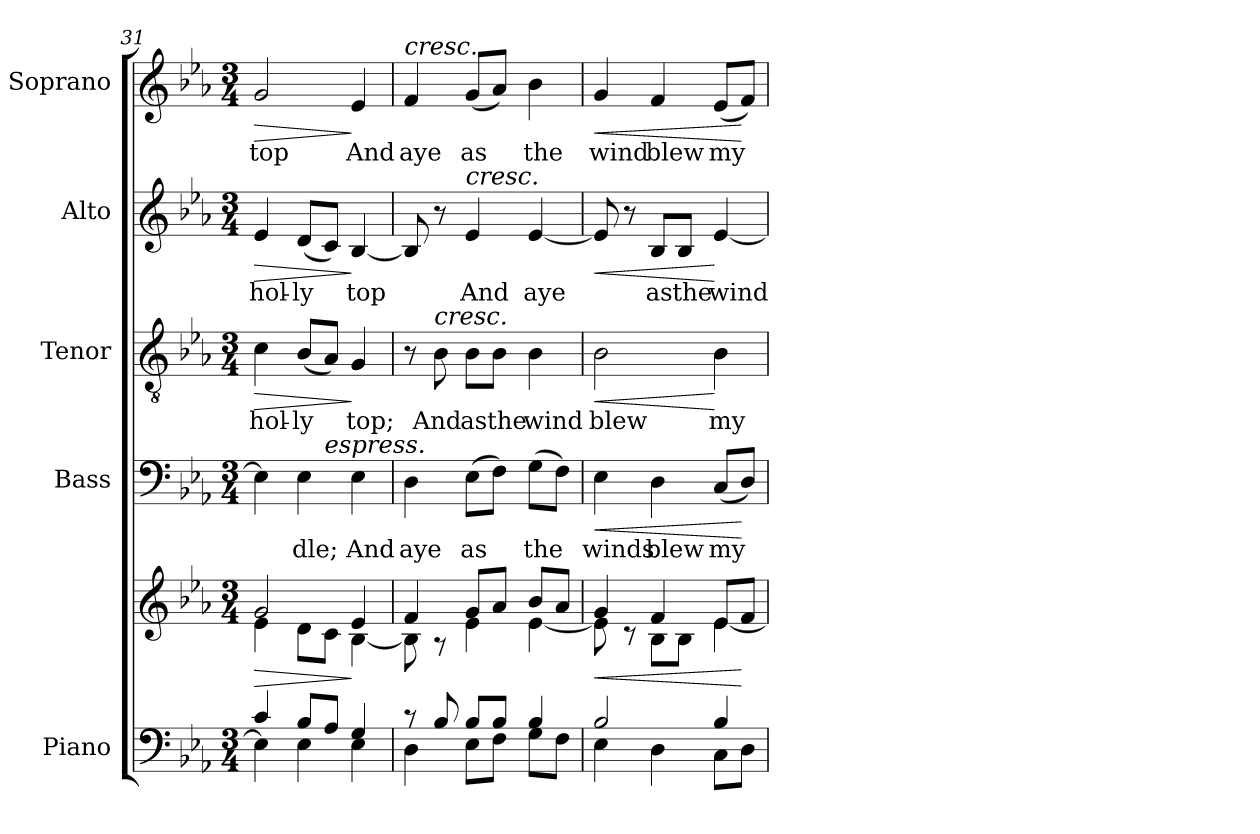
**kern	**kern	**dynam	**kern	**text	**dynam	**kern	**text	**dynam	**kern	**text	**dynam	**kern	**text	**dynam
*part5	*part5	*part5	*part4	*part4	*part4	*part3	*part3	*part3	*part2	*part2	*part2	*part1	*part1	*part1
*staff6	*staff5	*staff5/6	*staff4	*staff4	*staff4	*staff3	*staff3	*staff3	*staff2	*staff2	*staff2	*staff1	*staff1	*staff1
*I"Piano	*	*	*I"Bass	*	*	*I"Tenor	*	*	*I"Alto	*	*	*I"Soprano	*	*
*I'Pno.	*	*	*I'B.	*	*	*I'T.	*	*	*I'A.	*	*	*I'S.	*	*
*clefF4	*clefG2	*	*clefF4	*	*	*clefGv2	*	*	*clefG2	*	*	*clefG2	*	*
*	*	*	*	*	*	*ITrd7c12	*	*	*	*	*	*	*	*
*k[b-e-a-]	*k[b-e-a-]	*	*k[b-e-a-]	*	*	*k[b-e-a-]	*	*	*k[b-e-a-]	*	*	*k[b-e-a-]	*	*
*E-:	*E-:	*	*E-:	*	*	*E-:	*	*	*E-:	*	*	*E-:	*	*
*M3/4	*M3/4	*	*M3/4	*	*	*M3/4	*	*	*M3/4	*	*	*M3/4	*	*
=31	=31	=31	=31	=31	=31	=31	=31	=31	=31	=31	=31	=31	=31	=31
*^	*	*	*	*	*	*	*	*	*	*	*	*	*	*
!	!	!	!LO:HP:b	!	!	!	!	!	!	!	!	!	!	!	!
*	*	*^	*	*	*	*	*	*	*	*	*	*	*	*	*
!	!	!	!	!	!	!	!	!	!LO:LY:b:color=#000000	!LO:HP:b	!	!	!	!	!	!
!	!	!	!	!	!	!	!	!	!	!	!	!LO:LY:b:color=#000000	!LO:HP:b	!	!	!
!	!	!	!	!	!	!	!	!	!	!	!	!	!	!	!LO:LY:b:color=#000000	!LO:HP:b
*	*	*	*	*	*^	*	*	*	*	*	*	*	*	*	*	*
4ci/	4E-i\]	2gi/	4e-i\	>	4E-i\]	4.ryy	.	.	4Ci\	hol-	>	4e-i/	hol-	>	2gi/	top	>
!	!	!	!	!	!	!	!LO:LY:b:color=#000000	!	!	!	!	!	!	!	!	!	!
!	!	!	!	!	!	!	!	!	!	!LO:LY:b:color=#000000	!	!	!	!	!	!	!
!	!	!	!	!	!	!	!	!	!	!	!	!	!LO:LY:b:color=#000000	!	!	!	!
8B-i/L	4E-i\	.	8di\L	.	4E-i\	.	-dle;	.	(8BB-i/L	-ly	.	(8di/L	-ly	.	.	.	.
!	!	!	!	!	!	!LO:TX:a:i:t=espress.	!	!	!	!	!	!	!	!	!	!	!
8A-i/J	.	.	8ci\J	.	.	4.ryy	.	.	8AA-i/J)	.	.	8ci/J)	.	.	.	.	.
!	!	!	!	!	!	!	!LO:LY:b:color=#000000	!	!	!	!	!	!	!	!	!	!
!	!	!	!	!	!	!	!	!	!	!LO:LY:b:color=#000000	!	!	!	!	!	!	!
!	!	!	!	!	!	!	!	!	!	!	!	!	!LO:LY:b:color=#000000	!	!	!	!
!	!	!	!	!	!	!	!	!	!	!	!	!	!	!	!	!LO:LY:b:color=#000000	!
4Gi/	4E-i\	4e-i/	[<4B-i\	]	4E-i\	.	And	.	4GGi/	top;	]	[<4B-i/	top	]	4e-i/	And	]
*	*	*	*	*	*v	*v	*	*	*	*	*	*	*	*	*	*	*
=32	=32	=32	=32	=32	=32	=32	=32	=32	=32	=32	=32	=32	=32	=32	=32	=32
*	*	*	*	*	*^	*	*	*	*	*	*	*	*	*	*	*
!	!	!	!	!	!	!	!LO:LY:b:color=#000000	!	!	!	!	!	!	!	!	!	!
*	*	*	*	*	*v	*v	*	*	*	*	*	*	*	*	*	*	*
*	*	*	*	*	*^	*	*	*	*	*	*	*	*	*	*	*
!	!	!	!	!	!	!	!	!	!	!	!	!	!	!	!LO:TX:a:i:t=cresc.	!	!
!	!	!	!	!	!LO:TX:a:i:t=cresc.	!	!	!	!	!	!	!	!	!	!	!	!
!	!	!	!	!	!	!	!	!	!	!	!	!	!	!	!	!LO:LY:b:color=#000000	!
*	*	*	*	*	*v	*v	*	*	*	*	*	*	*	*	*	*	*
8r	4Di\	4fi/	8B-i\]	.	4Di\	aye	.	8r	.	.	8B-i/]	.	.	4fi/	aye	.
!	!	!	!	!	!	!	!	!LO:TX:a:i:t=cresc.	!	!	!	!	!	!	!	!
!	!	!	!	!	!	!	!	!	!LO:LY:b:color=#000000	!	!	!	!	!	!	!
8B-i/	.	.	8r	.	.	.	.	8BB-i\	And	.	8r	.	.	.	.	.
!	!	!	!	!	!	!LO:LY:b:color=#000000	!	!	!	!	!	!	!	!	!	!
!	!	!	!	!	!	!	!	!	!LO:LY:b:color=#000000	!	!	!	!	!	!	!
!	!	!	!	!	!	!	!	!	!	!	!	!LO:LY:b:color=#000000	!	!	!	!
!	!	!	!	!	!	!	!	!	!	!	!LO:TX:a:i:t=cresc.	!	!	!	!	!
!	!	!	!	!	!	!	!	!	!	!	!	!	!	!	!LO:LY:b:color=#000000	!
8B-i/L	8E-i\L	8gi/L	4e-i\	.	(8E-i\L	as	.	8BB-i\L	as	.	4e-i/	And	.	(8gi/L	as	.
!	!	!	!	!	!	!	!	!	!LO:LY:b:color=#000000	!	!	!	!	!	!	!
8B-i/J	8Fi\J	8a-i/J	.	.	8Fi\J)	.	.	8BB-i\J	the	.	.	.	.	8a-i/J)	.	.
!	!	!	!	!	!	!LO:LY:b:color=#000000	!	!	!	!	!	!	!	!	!	!
!	!	!	!	!	!	!	!	!	!LO:LY:b:color=#000000	!	!	!	!	!	!	!
!	!	!	!	!	!	!	!	!	!	!	!	!LO:LY:b:color=#000000	!	!	!	!
!	!	!	!	!	!	!	!	!	!	!	!	!	!	!	!LO:LY:b:color=#000000	!
4B-i/	8Gi\L	8b-i/L	[<4e-i\	.	(8Gi\L	the	.	4BB-i\	wind	.	[<4e-i/	aye	.	4b-i\	the	.
.	8Fi\J	8a-i/J	.	.	8Fi\J)	.	.	.	.	.	.	.	.	.	.	.
!!LO:LB:g=z
=33	=33	=33	=33	=33	=33	=33	=33	=33	=33	=33	=33	=33	=33	=33	=33	=33
!	!	!	!	!LO:HP:b	!	!	!	!	!	!	!	!	!	!	!	!
!	!	!	!	!	!	!LO:LY:b:color=#000000	!LO:HP:b	!	!	!	!	!	!	!	!	!
!	!	!	!	!	!	!	!	!	!LO:LY:b:color=#000000	!LO:HP:b	!	!	!LO:HP:b	!	!	!
!	!	!	!	!	!	!	!	!	!	!	!	!	!	!	!LO:LY:b:color=#000000	!LO:HP:b
2B-i/	4E-i\	4gi/	8e-i\]	<	4E-i\	winds	<	2BB-i\	blew	<	8e-i/]	.	<	4gi/	wind	<
.	.	.	8r	.	.	.	.	.	.	.	8r	.	.	.	.	.
!	!	!	!	!	!	!LO:LY:b:color=#000000	!	!	!	!	!	!	!	!	!	!
!	!	!	!	!	!	!	!	!	!	!	!	!LO:LY:b:color=#000000	!	!	!	!
!	!	!	!	!	!	!	!	!	!	!	!	!	!	!	!LO:LY:b:color=#000000	!
.	4Di\	4fi/	8B-i\L	.	4Di\	blew	.	.	.	.	8B-i/L	as	.	4fi/	blew	.
!	!	!	!	!	!	!	!	!	!	!	!	!LO:LY:b:color=#000000	!	!	!	!
.	.	.	8B-i\J	.	.	.	.	.	.	.	8B-i/J	the	.	.	.	.
!	!	!	!	!	!	!LO:LY:b:color=#000000	!	!	!	!	!	!	!	!	!	!
!	!	!	!	!	!	!	!	!	!LO:LY:b:color=#000000	!	!	!	!	!	!	!
!	!	!	!	!	!	!	!	!	!	!	!	!LO:LY:b:color=#000000	!	!	!	!
!	!	!	!	!	!	!	!	!	!	!	!	!	!	!	!LO:LY:b:color=#000000	!
4B-i/	8Ci\L	8e-i/L	[<4e-i\	.	(8Ci/L	my	.	4BB-i\	my	[	[<4e-i/	wind	[	(8e-i/L	my	.
.	8Di\J	8fi/J	.	[	8Di/J)	.	[	.	.	.	.	.	.	8fi/J)	.	[
*v	*v	*	*	*	*	*	*	*	*	*	*	*	*	*	*	*
*	*v	*v	*	*	*	*	*	*	*	*	*	*	*	*	*
=	=	=	=	=	=	=	=	=	=	=	=	=	=	=
*-	*-	*-	*-	*-	*-	*-	*-	*-	*-	*-	*-	*-	*-	*-
